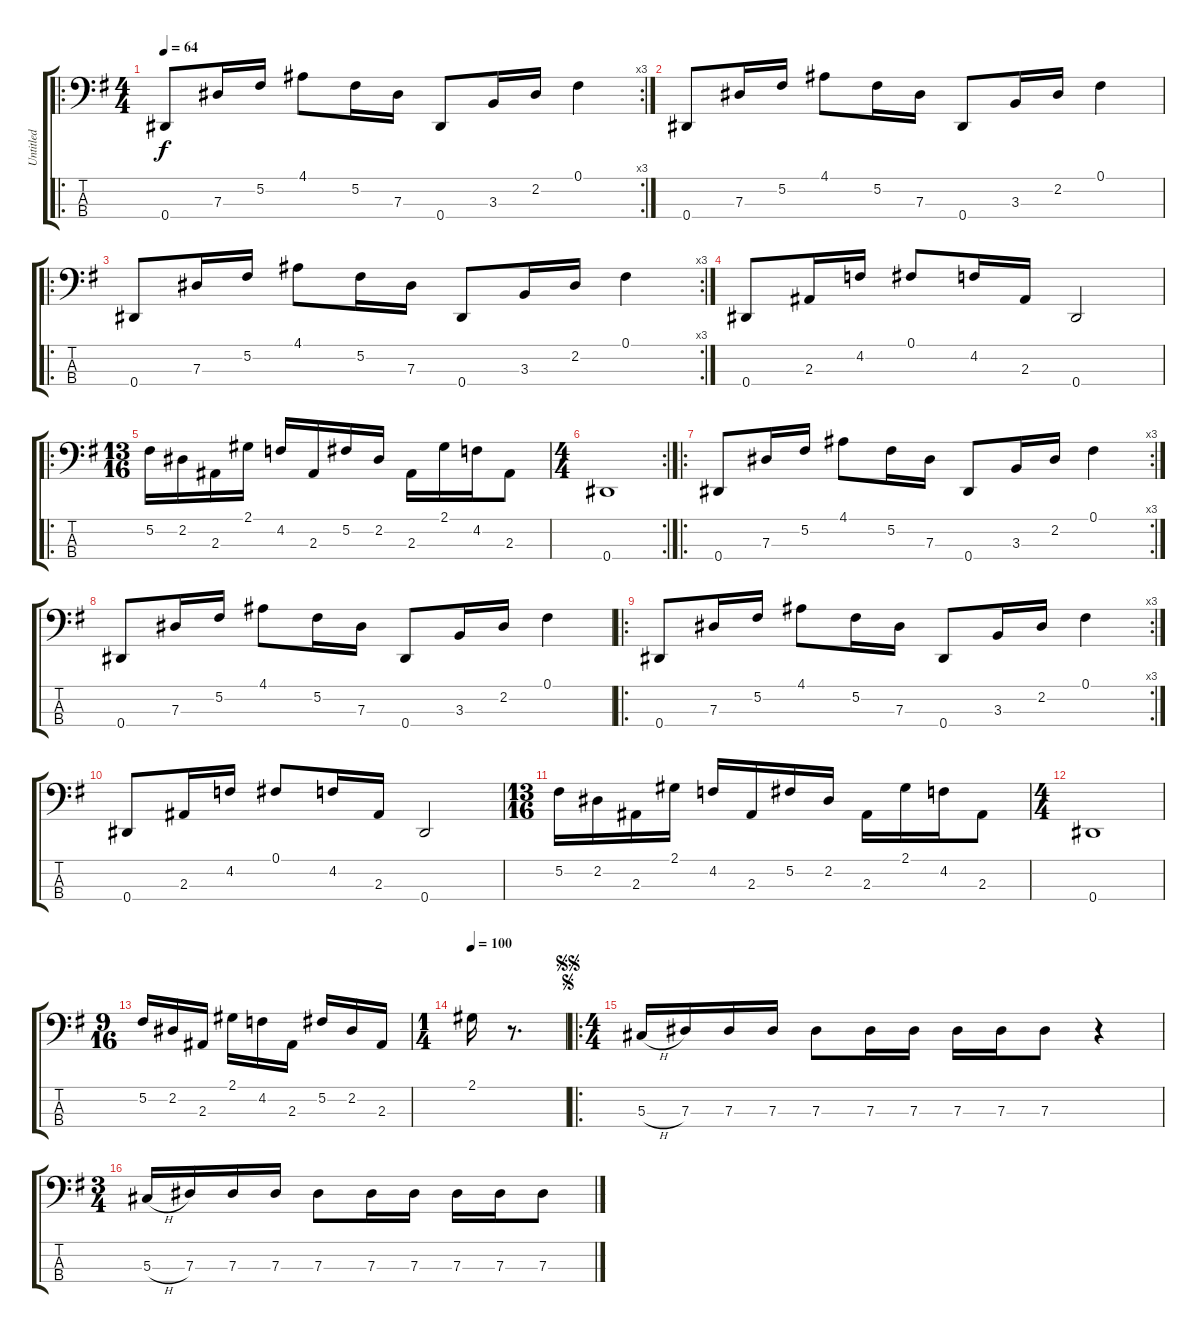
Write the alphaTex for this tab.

\track ("Untitled" "Untitled") {instrument electricbassfinger}
\staff {score tabs}
\tuning (Gb2 Db2 Ab1 Eb1) {hide}
\ro
\rc 3
\ts (4 4)
\tempo 64
\clef f4
\ks g
0.4.8{dy f instrument electricbassfinger} 7.3.16 5.2.16 4.1.8 5.2.16 7.3.16 0.4.8 3.3.16 2.2.16 0.1.4 |
0.4.8 7.3.16 5.2.16 4.1.8 5.2.16 7.3.16 0.4.8 3.3.16 2.2.16 0.1.4 |
\ro
\rc 3
0.4.8 7.3.16 5.2.16 4.1.8 5.2.16 7.3.16 0.4.8 3.3.16 2.2.16 0.1.4 |
0.4.8 2.3.16 4.2.16 0.1.8 4.2.16 2.3.16 0.4.2 |
\ro
\ts (13 16)
5.2.16 2.2.16 2.3.16 2.1.16 4.2.16 2.3.16 5.2.16 2.2.16 2.3.16 2.1.16 4.2.16 2.3.8 |
\rc 2
\ts (4 4)
0.4.1 |
\ro
\rc 3
0.4.8 7.3.16 5.2.16 4.1.8 5.2.16 7.3.16 0.4.8 3.3.16 2.2.16 0.1.4 |
0.4.8 7.3.16 5.2.16 4.1.8 5.2.16 7.3.16 0.4.8 3.3.16 2.2.16 0.1.4 |
\ro
\rc 3
0.4.8 7.3.16 5.2.16 4.1.8 5.2.16 7.3.16 0.4.8 3.3.16 2.2.16 0.1.4 |
0.4.8 2.3.16 4.2.16 0.1.8 4.2.16 2.3.16 0.4.2 |
\ts (13 16)
5.2.16 2.2.16 2.3.16 2.1.16 4.2.16 2.3.16 5.2.16 2.2.16 2.3.16 2.1.16 4.2.16 2.3.8 |
\ts (4 4)
0.4.1 |
\ts (9 16)
5.2.16 2.2.16 2.3.16 2.1.16 4.2.16 2.3.16 5.2.16 2.2.16 2.3.16 |
\ts (1 4)
\tempo 100
2.1.16 r.8{d} |
\ro
\ts (4 4)
\jump segno
\jump segnosegno
5.3{h}.16 7.3.16 7.3.16 7.3.16 7.3.8 7.3.16 7.3.16 7.3.16 7.3.16 7.3.8 r.4 |
\ts (3 4)
5.3{h}.16 7.3.16 7.3.16 7.3.16 7.3.8 7.3.16 7.3.16 7.3.16 7.3.16 7.3.8
